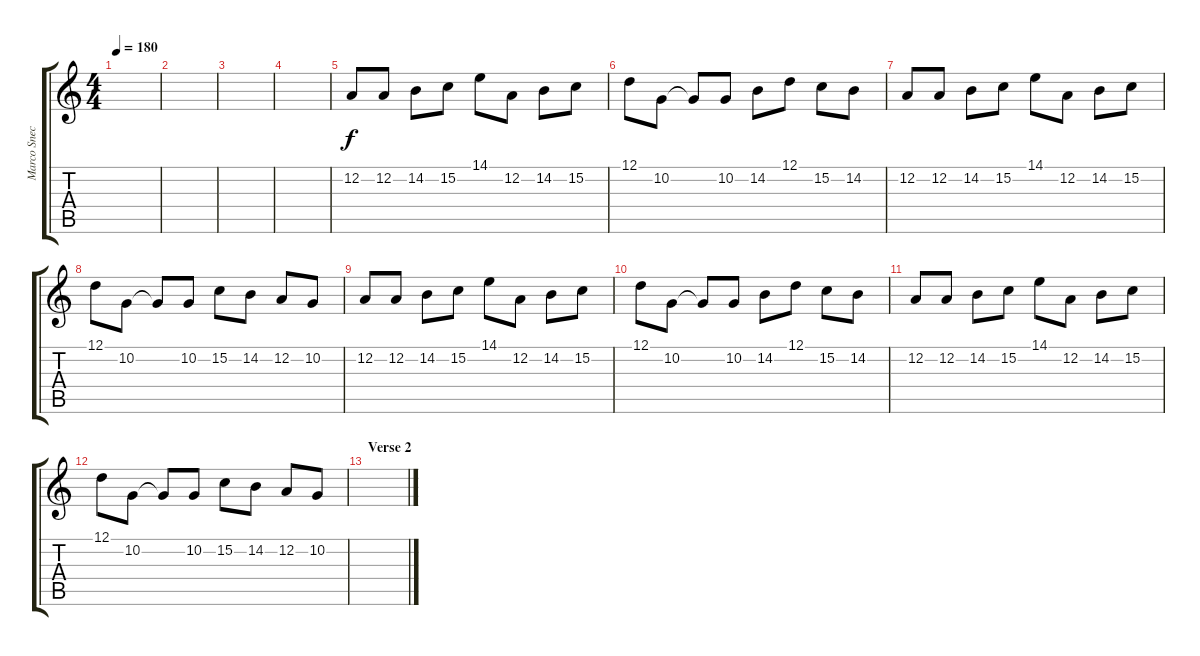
\track ("Marco Sneck - Keyboards" "Marco Snec") {instrument lead1square}
\staff {score tabs}
\tuning (D4 A3 F3 C3 G2 D2) {hide}
\ts (4 4)
\tempo 180
\clef g2
\ks c
|
|
|
|
\section ("" "")
12.2.8{instrument stringensemble1} 12.2.8 14.2.8 15.2.8 14.1.8 12.2.8 14.2.8 15.2.8 |
12.1.8{instrument stringensemble1} 10.2.8 10.2{t}.8 10.2.8 14.2.8 12.1.8 15.2.8 14.2.8 |
12.2.8{instrument stringensemble1} 12.2.8 14.2.8 15.2.8 14.1.8 12.2.8 14.2.8 15.2.8 |
12.1.8{instrument stringensemble1} 10.2.8 10.2{t}.8 10.2.8 15.2.8 14.2.8 12.2.8 10.2.8 |
12.2.8{instrument stringensemble1} 12.2.8 14.2.8 15.2.8 14.1.8 12.2.8 14.2.8 15.2.8 |
12.1.8{instrument stringensemble1} 10.2.8 10.2{t}.8 10.2.8 14.2.8 12.1.8 15.2.8 14.2.8 |
12.2.8{instrument stringensemble1} 12.2.8 14.2.8 15.2.8 14.1.8 12.2.8 14.2.8 15.2.8 |
12.1.8{instrument stringensemble1} 10.2.8 10.2{t}.8 10.2.8 15.2.8 14.2.8 12.2.8 10.2.8 |
\section ("" "Verse 2")
